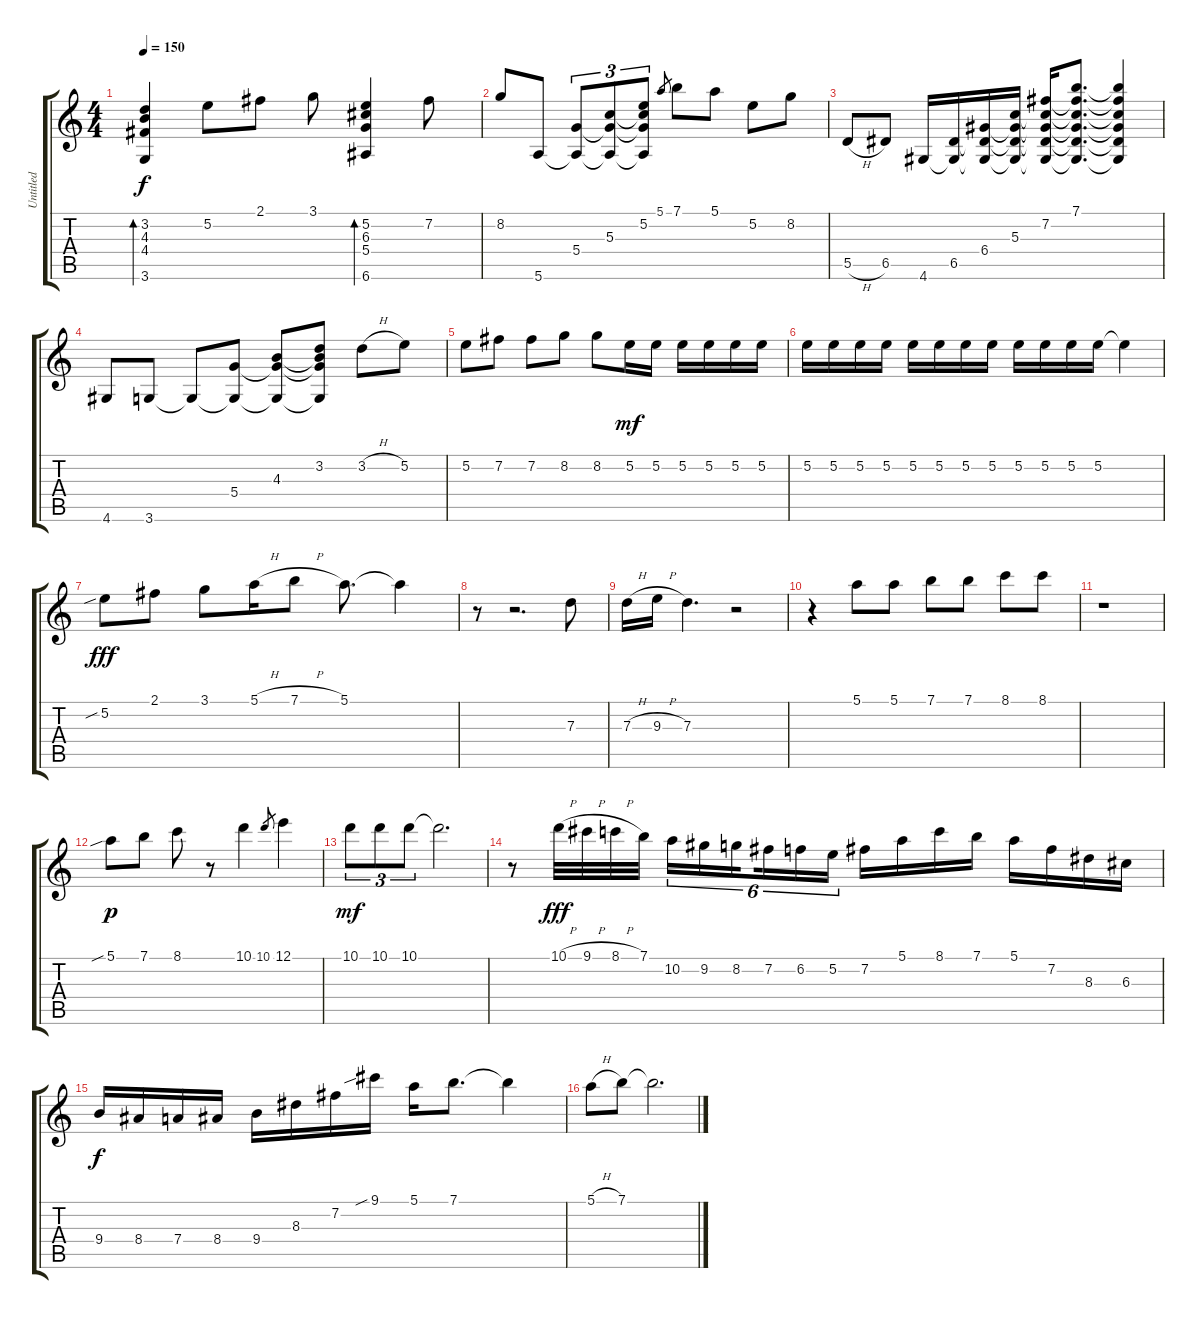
\track ("Untitled" "Untitled") {instrument acousticguitarsteel}
\staff {score tabs}
\tuning (E4 B3 G3 D3 A2 E2) {hide}
\ts (4 4)
\tempo 150
\clef g2
\ks c
(3.2 4.3 4.4 3.6).4{bd 30 dy f instrument acousticguitarsteel} 5.2.8 2.1.8 3.1.8 (5.2 6.3 5.4 6.6).4{bd 30} 7.2.8 |
8.2.8 5.6.8 (5.4 5.6{t}).8{tu (3 2)} (5.3 5.4{t} 5.6{t}).8{tu (3 2)} (5.2 5.3{t} 5.4{t} 5.6{t}).8{tu (3 2)} 5.1.8{gr} 7.1.8 5.1.8 5.2.8 8.2.8 |
5.5{h}.8 6.5.8 4.6.16 (6.5 4.6{t}).16 (6.4 6.5{t} 4.6{t}).16 (5.3 6.4{t} 6.5{t} 4.6{t}).16 (7.2 5.3{t} 6.4{t} 6.5{t} 4.6{t}).16 (7.1 7.2{t} 5.3{t} 6.4{t} 6.5{t} 4.6{t}).8{d} (7.1{t} 7.2{t} 5.3{t} 6.4{t} 6.5{t} 4.6{t}).4 |
4.6.8 3.6.8 3.6{t}.8 (5.4 3.6{t}).8 (4.3 5.4{t} 3.6{t}).8 (3.2 4.3{t} 5.4{t} 3.6{t}).8 3.2{h}.8 5.2.8 |
5.2.8 7.2.8 7.2.8 8.2.8 8.2.8 5.2.16{dy mf} 5.2.16 5.2.16 5.2.16 5.2.16 5.2.16 |
5.2.16 5.2.16 5.2.16 5.2.16 5.2.16 5.2.16 5.2.16 5.2.16 5.2.16 5.2.16 5.2.16 5.2.16 5.2{t}.4 |
5.2{sib}.8{dy fff} 2.1.8 3.1.8 5.1{h}.16 7.1{h}.8 5.1.8{d} 5.1{t}.4 |
r.8 r.2{d} 7.3.8 |
7.3{h}.16 9.3{h}.16 7.3.4{d} r.2 |
r.4 5.1.8 5.1.8 7.1.8 7.1.8 8.1.8 8.1.8 |
r.1 |
5.1{sib}.8{dy p} 7.1.8 8.1.8 r.8 10.1.4 10.1.8{gr} 12.1.4 |
10.1.8{tu (3 2) dy mf} 10.1.8{tu (3 2)} 10.1.8{tu (3 2)} 10.1{t}.2{d} |
r.8 10.1{h}.32{dy fff} 9.1{h}.32 8.1{h}.32 7.1.32 10.2.16{tu (6 4)} 9.2.16{tu (6 4)} 8.2.16{tu (6 4) beam splitsecondary} 7.2.16{tu (6 4)} 6.2.16{tu (6 4)} 5.2.16{tu (6 4)} 7.2.16 5.1.16 8.1.16 7.1.16 5.1.16 7.2.16 8.3.16 6.3.16 |
9.4.16{dy f} 8.4.16 7.4.16 8.4.16 9.4.16 8.3.16 7.2.16 9.1{sib}.16 5.1.16 7.1.8{d} 7.1{t}.4 |
5.1{h}.8 7.1.8 7.1{t}.2{d}
